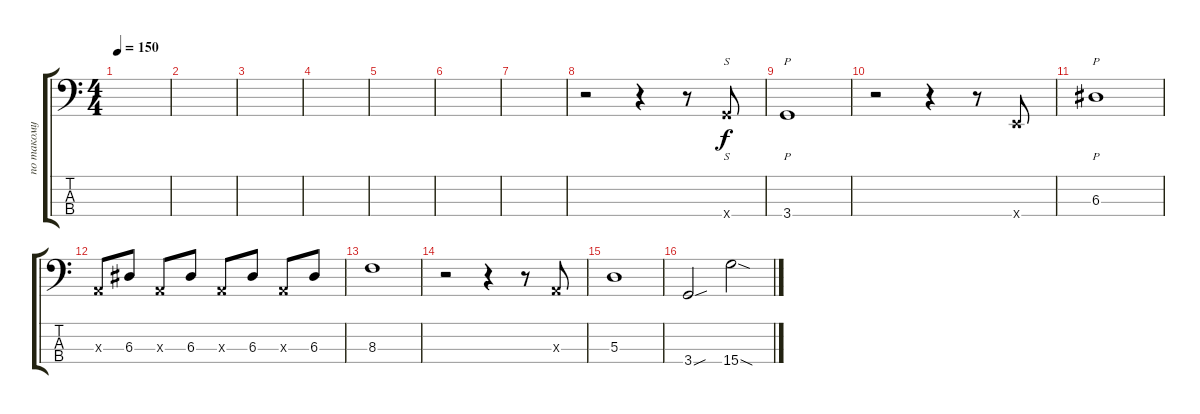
\track ("по такому случаю А.Титов пришел:)" "по такому ") {instrument slapbass2}
\staff {score tabs}
\tuning (G2 D2 A1 E1) {hide}
\ts (4 4)
\tempo 150
\clef f4
\ks c
|
|
|
|
|
|
|
r.2 r.4 r.8 3.4{x}.8{s} |
3.4.1{p} |
r.2 r.4 r.8 0.4{x}.8 |
6.3.1{p} |
0.3{x}.8 6.3.8 0.3{x}.8 6.3.8 0.3{x}.8 6.3.8 0.3{x}.8 6.3.8 |
8.3.1 |
r.2 r.4 r.8 0.3{x}.8 |
5.3.1 |
3.4{sou}.2 15.4{sod}.2
